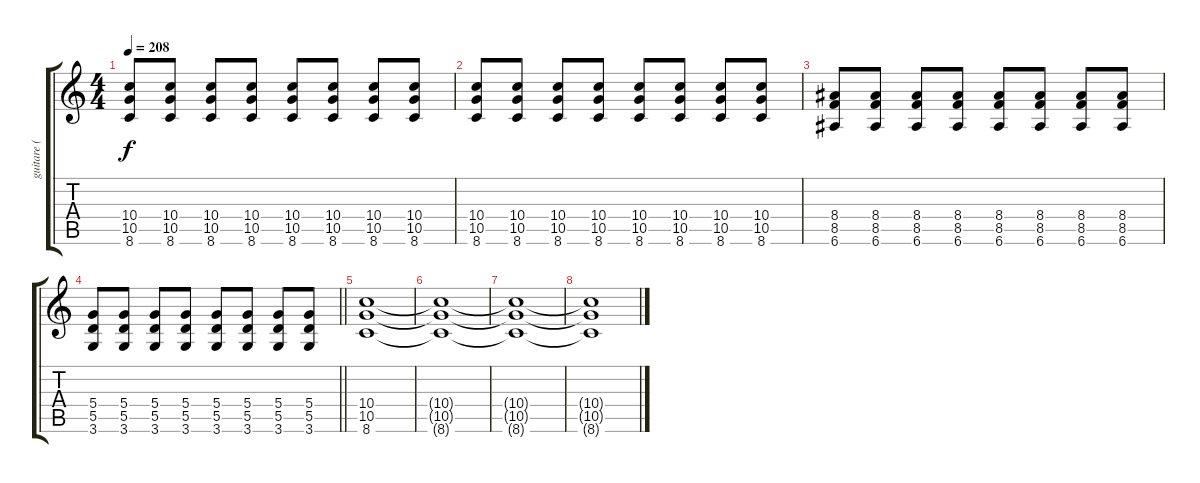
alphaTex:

\track ("guitare ( Yves ) " "guitare ( ") {instrument distortionguitar}
\staff {score tabs}
\tuning (E4 B3 G3 D3 A2 E2) {hide}
\ts (4 4)
\tempo 208
\clef g2
\ks c
(10.4 10.5 8.6).8{dy f} (10.4 10.5 8.6).8 (10.4 10.5 8.6).8 (10.4 10.5 8.6).8 (10.4 10.5 8.6).8 (10.4 10.5 8.6).8 (10.4 10.5 8.6).8 (10.4 10.5 8.6).8 |
(10.4 10.5 8.6).8 (10.4 10.5 8.6).8 (10.4 10.5 8.6).8 (10.4 10.5 8.6).8 (10.4 10.5 8.6).8 (10.4 10.5 8.6).8 (10.4 10.5 8.6).8 (10.4 10.5 8.6).8 |
(8.4 8.5 6.6).8 (8.4 8.5 6.6).8 (8.4 8.5 6.6).8 (8.4 8.5 6.6).8 (8.4 8.5 6.6).8 (8.4 8.5 6.6).8 (8.4 8.5 6.6).8 (8.4 8.5 6.6).8 |
\barLineRight lightlight
(5.4 5.5 3.6).8 (5.4 5.5 3.6).8 (5.4 5.5 3.6).8 (5.4 5.5 3.6).8 (5.4 5.5 3.6).8 (5.4 5.5 3.6).8 (5.4 5.5 3.6).8 (5.4 5.5 3.6).8 |
(10.4 10.5 8.6).1 |
(10.4{t} 10.5{t} 8.6{t}).1 |
(10.4{t} 10.5{t} 8.6{t}).1 |
(10.4{t} 10.5{t} 8.6{t}).1
